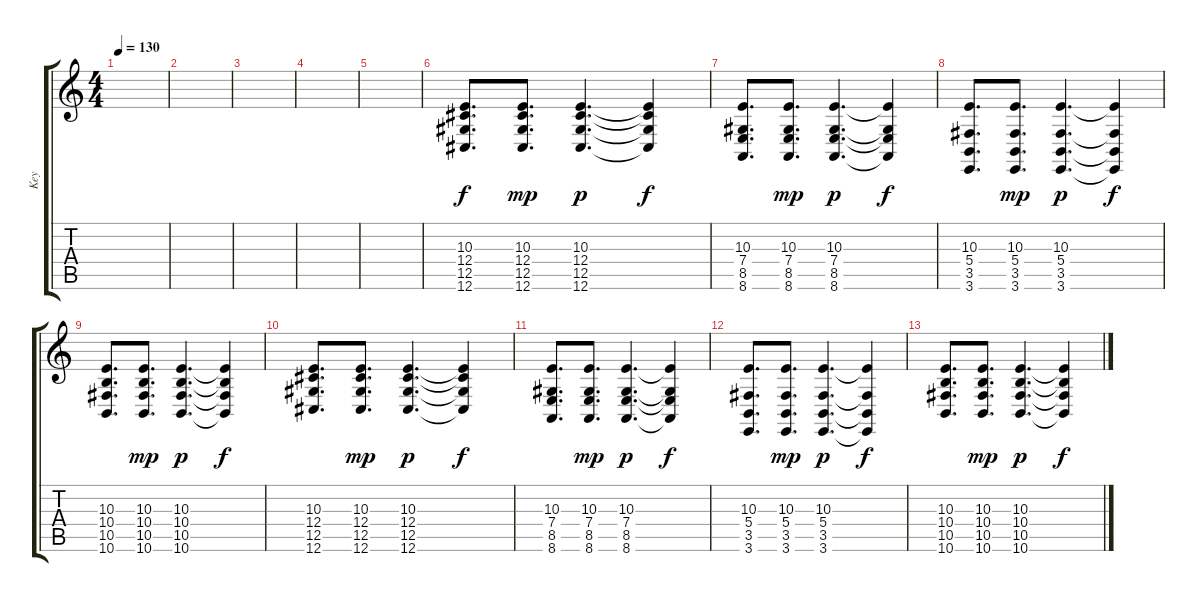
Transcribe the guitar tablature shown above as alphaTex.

\track ("Key" "Key") {instrument acousticgrandpiano}
\staff {score tabs}
\tuning (Eb4 Bb3 Gb3 Db3 Ab2 Db2) {hide}
\ts (4 4)
\tempo 130
\clef g2
\ks c
|
|
|
|
|
(10.3 12.4 12.5 12.6).8{d} (10.3 12.4 12.5 12.6).8{d dy mp} (10.3 12.4 12.5 12.6).4{d dy p} (10.3{t} 12.4{t} 12.5{t} 12.6{t}).4{dy f} |
(10.3 7.4 8.5 8.6).8{d} (10.3 7.4 8.5 8.6).8{d dy mp} (10.3 7.4 8.5 8.6).4{d dy p} (10.3{t} 7.4{t} 8.5{t} 8.6{t}).4{dy f} |
(10.3 5.4 3.5 3.6).8{d} (10.3 5.4 3.5 3.6).8{d dy mp} (10.3 5.4 3.5 3.6).4{d dy p} (10.3{t} 5.4{t} 3.5{t} 3.6{t}).4{dy f} |
(10.3 10.4 10.5 10.6).8{d} (10.3 10.4 10.5 10.6).8{d dy mp} (10.3 10.4 10.5 10.6).4{d dy p} (10.3{t} 10.4{t} 10.5{t} 10.6{t}).4{dy f} |
(10.3 12.4 12.5 12.6).8{d} (10.3 12.4 12.5 12.6).8{d dy mp} (10.3 12.4 12.5 12.6).4{d dy p} (10.3{t} 12.4{t} 12.5{t} 12.6{t}).4{dy f} |
(10.3 7.4 8.5 8.6).8{d} (10.3 7.4 8.5 8.6).8{d dy mp} (10.3 7.4 8.5 8.6).4{d dy p} (10.3{t} 7.4{t} 8.5{t} 8.6{t}).4{dy f} |
(10.3 5.4 3.5 3.6).8{d} (10.3 5.4 3.5 3.6).8{d dy mp} (10.3 5.4 3.5 3.6).4{d dy p} (10.3{t} 5.4{t} 3.5{t} 3.6{t}).4{dy f} |
(10.3 10.4 10.5 10.6).8{d} (10.3 10.4 10.5 10.6).8{d dy mp} (10.3 10.4 10.5 10.6).4{d dy p} (10.3{t} 10.4{t} 10.5{t} 10.6{t}).4{dy f}
